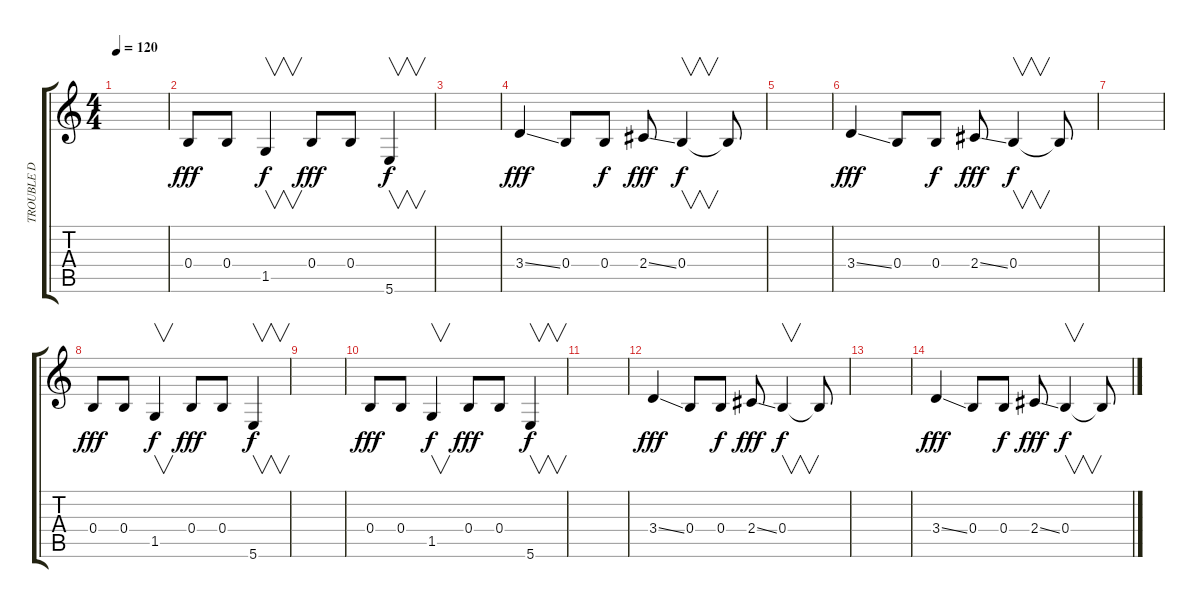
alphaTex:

\track ("TROUBLE D" "TROUBLE D") {instrument electricbassfinger}
\staff {score tabs}
\tuning (Db4 Ab3 E3 B2 Gb2 B1) {hide}
\ts (4 4)
\tempo 120
\clef g2
\ks c
|
0.4.8{dy fff} 0.4.8 1.5.4{v dy f} 0.4.8{dy fff} 0.4.8 5.6.4{v dy f} |
|
3.4{ss}.4{dy fff} 0.4.8 0.4.8{dy f} 2.4{ss}.8{dy fff} 0.4.4{v dy f} 0.4{t}.8 |
|
3.4{ss}.4{dy fff} 0.4.8 0.4.8{dy f} 2.4{ss}.8{dy fff} 0.4.4{v dy f} 0.4{t}.8 |
|
0.4.8{dy fff} 0.4.8 1.5.4{v dy f} 0.4.8{dy fff} 0.4.8 5.6.4{v dy f} |
|
0.4.8{dy fff} 0.4.8 1.5.4{v dy f} 0.4.8{dy fff} 0.4.8 5.6.4{v dy f} |
|
3.4{ss}.4{dy fff} 0.4.8 0.4.8{dy f} 2.4{ss}.8{dy fff} 0.4.4{v dy f} 0.4{t}.8 |
|
3.4{ss}.4{dy fff} 0.4.8 0.4.8{dy f} 2.4{ss}.8{dy fff} 0.4.4{v dy f} 0.4{t}.8
